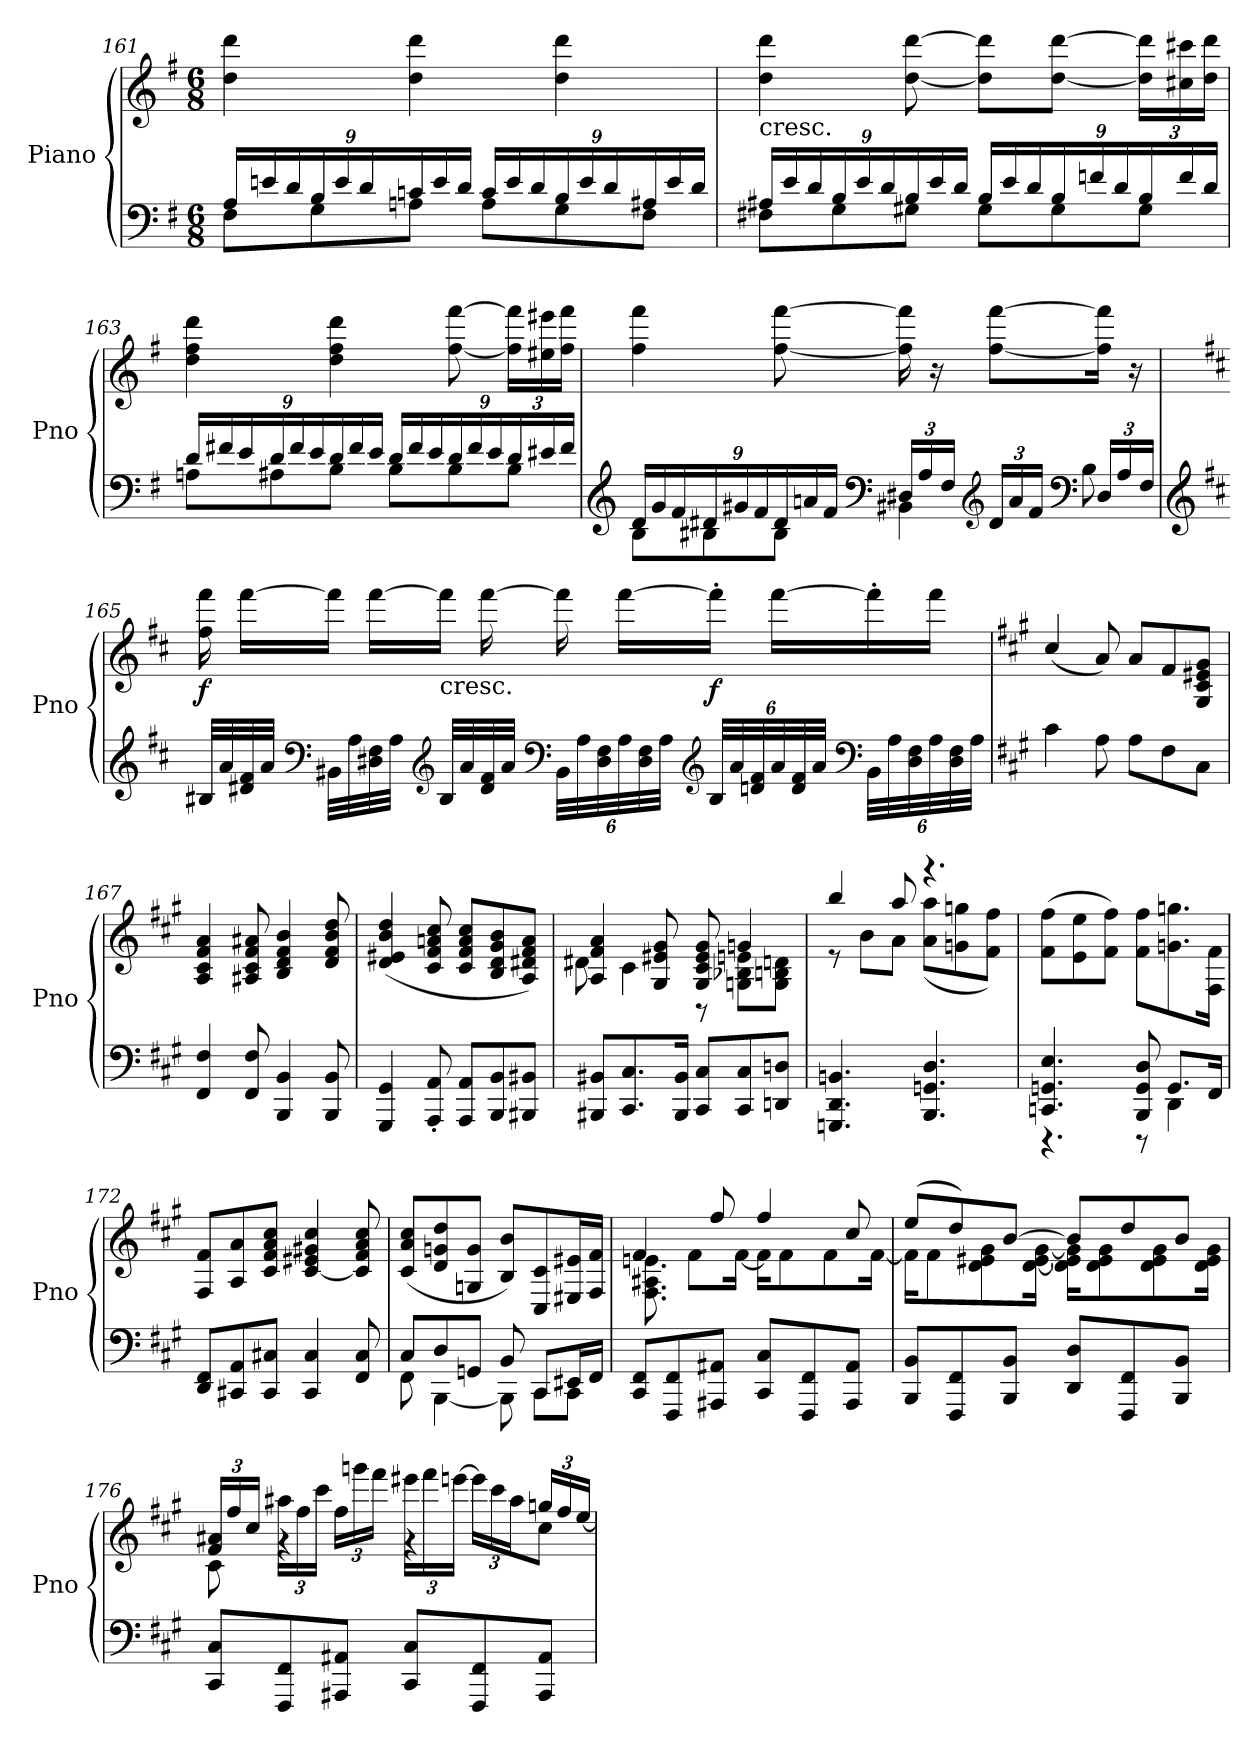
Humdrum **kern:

**kern	**kern	**dynam
*part1	*part1	*part1
*staff2	*staff1	*staff1/2
*I"Piano	*	*
*I'Pno	*	*
!!LO:PB:g=z
*clefF4	*clefG2	*
*k[f#]	*k[f#]	*
*M6/8	*M6/8	*
*Xbrackettup	*	*
=161	=161	=161
*^	*	*
24A/LL	8F#\L	4dd\ 4ddd\	.
24en/	.	.	.
24d/	.	.	.
24B/	8G\	.	.
24e/	.	.	.
24d/	.	.	.
24cn/	8An\J	4dd\ 4ddd\	.
24e/	.	.	.
24d/JJ	.	.	.
24c/LL	8A\L	.	.
24e/	.	.	.
24d/	.	.	.
24B/	8G\	4dd\ 4ddd\	.
24e/	.	.	.
24d/	.	.	.
24A#X/	8F#\J	.	.
24e/	.	.	.
24d/JJ	.	.	.
!!LO:LB:g=z
=162	=162	=162	=162
!	!	!LO:TX:b:t=cresc.	!
24A#X/LL	8F#X\L	4dd\ 4ddd\	.
24e/	.	.	.
24d/	.	.	.
24B/	8G\	.	.
24e/	.	.	.
24d/	.	.	.
24B/	8G#X\J	[8dd\ [8ddd\	.
24e/	.	.	.
24d/JJ	.	.	.
24B/LL	8G#\L	8dd\] 8ddd\]L	.
24e/	.	.	.
24d/	.	.	.
24B/	8G#\	[8dd\ [8ddd\J	.
24fn/	.	.	.
24d/	.	.	.
*	*	*Xbrackettup	*
24B/	8G#\J	24dd\] 24ddd\]LL	.
24f/	.	24cc#X\ 24ccc#X\	.
24d/JJ	.	24dd\ 24ddd\JJ	.
!!LO:LB:g=z
=163	=163	=163	=163
24d/LL	8An\L	4dd\ 4ff#\ 4ddd\	.
24f#X/	.	.	.
24e/	.	.	.
24d/	8A#X\	.	.
24f#/	.	.	.
24e/	.	.	.
24d/	8B\J	4dd\ 4ff#\ 4ddd\	.
24f#/	.	.	.
24e/JJ	.	.	.
24d/LL	8B\L	.	.
24f#/	.	.	.
24e/	.	.	.
24d/	8B\	[8ff#\ [8fff#\	.
24f#/	.	.	.
24e/	.	.	.
24d/	8B\J	24ff#\] 24fff#\]LL	.
24e#X/	.	24ee#X\ 24eee#X\	.
24f#/JJ	.	24ff#\ 24fff#\JJ	.
!!LO:LB:g=z
=164	=164	=164	=164
*clefG2	*	*	*
24d/LL	8B\L	4ff#\ 4fff#\	.
24g/	.	.	.
24f#/	.	.	.
24d#X/	8B#X\	.	.
24g#X/	.	.	.
24f#/	.	.	.
24d#/	8B#\J	[8ff#\ [8fff#\	.
24an/	.	.	.
24f#/JJ	.	.	.
*clefF4	*	*	*
24D#X/LL	4BB#X\	16ff#\] 16fff#\]	.
24A/	.	.	.
.	.	16r	.
24F#/JJ	.	.	.
*clefG2	*	*	*
24d#/LL	.	[8ff#\ [8fff#\L	.
24a/	.	.	.
24f#/JJ	.	.	.
*clefF4	*	*	*
24D#/LL	8B#\	16ff#\] 16fff#\]Jk	.
24A/	.	.	.
.	.	16r	.
24F#/JJ	.	.	.
*v	*v	*	*
!!LO:LB:g=z
=165	=165	=165
*clefG2	*	*
*k[f#c#]	*k[f#c#]	*
!	!	!LO:DY:b
32B#X/LLL	16ff#\ 16fff#\	f
32a/	.	.
32d#X/ 32f#/	[16fff#\LL	.
32a/JJJ	.	.
*clefF4	*	*
32BB#X\LLL	16fff#\JJ]	.
32A\	.	.
32D#X\ 32F#\	[16fff#\LL	.
32A\JJJ	.	.
*clefG2	*	*
!	!LO:TX:b:t=cresc.	!
32B#/LLL	16fff#\JJ]	.
32a/	.	.
32d#/ 32f#/	[16fff#\	.
32a/JJJ	.	.
*clefF4	*	*
48BB#\LLL	16fff#\]	.
48A\	.	.
48D#\ 48F#\	.	.
48A\	[16fff#\LL	.
48D#\ 48F#\	.	.
48A\JJJ	.	.
*clefG2	*	*
!	!	!LO:DY:b
48B#/LLL	16fff#'\JJ]	f
48a/	.	.
48dn/ 48f#/	.	.
48a/	[16fff#\LL	.
48d/ 48f#/	.	.
48a/JJJ	.	.
*clefF4	*	*
48BB#\LLL	16fff#'\]	.
48A\	.	.
48D#\ 48F#\	.	.
48A\	16fff#\JJ	.
48D#\ 48F#\	.	.
48A\JJJ	.	.
!!LO:PB:g=z
=166	=166	=166
*k[f#c#g#]	*k[f#c#g#]	*
4c#\	(<4cc#/	.
8A\	8a/)	.
8A\L	8a/L	.
8F#\	8f#/	.
8C#\J	8G#/ 8c#/ 8e#X/ 8g#/J	.
=167	=167	=167
4FF#/ 4F#/	4A/ 4c#/ 4f#/ 4a/	.
8FF#/ 8F#/	8A#X/ 8c#/ 8f#/ 8a#X/	.
4BBB/ 4BB/	4B/ 4d/ 4f#/ 4b/	.
8BBB/ 8BB/	8d/ 8f#/ 8b/ 8dd/	.
=168	=168	=168
4GGG#/ 4GG#/	(<4d/ 4e#X/ 4b/ 4dd/	.
8AAA/' 8AA/'	8c#/ 8f#/ 8an/ 8cc#/	.
8AAA/ 8AA/L	8c#/ 8f#/ 8a/ 8cc#/L	.
8BBB/ 8BB/	8B/ 8d/ 8g#/ 8b/	.
8BBB#X/ 8BB#X/J	8A/ 8d#X/ 8f#/ 8a/J)	.
=169	=169	=169
*	*^	*
8BBB#X/ 8BB#X/L	4A/ 4f#/ 4a/	8d#X\	.
8.CC#/ 8.C#/	.	4c#\	.
.	8G#/ 8e#X/ 8g#/	.	.
16BBB#/ 16BB#/Jk	.	.	.
8CC#/ 8C#/L	8G#/ 8c#/ 8e#/ 8g#/	8r	.
8CC#/ 8C#/	4gn/	8Gn\ 8B-X\ 8en\L	.
8DDn/ 8Dn/J	.	8G\ 8Bn\ 8dn\J	.
=170	=170	=170	=170
4.GGGn/ 4.DD/ 4.BBn/	4bb/	8r	.
.	.	8b\L	.
.	8aa/	8a\J	.
4.BBB/ 4.GGn/ 4.D/	4.r	(<8a\ 8aa\L	.
.	.	8gn\ 8ggn\	.
.	.	8f#\ 8ff#\J)	.
*	*v	*v	*
!!LO:LB:g=z
=171	=171	=171
*^	*	*
4.CCn/ 4.GGn/ 4.E/	4.r	(>8f#\ 8ff#\L	.
.	.	8e\ 8ee\	.
.	.	8f#\ 8ff#\J)	.
8BBB/ 8GG/ 8D/	8r	8f#\ 8ff#\L	.
8.GG/L	4DD\	8.gn\ 8.ggn\	.
16FF#/Jk	.	16F#\ 16f#\Jk	.
*v	*v	*	*
=172	=172	=172
8DD/ 8FF#/L	8F#/ 8f#/L	.
8CC#X/ 8AA/	8A/ 8a/	.
8CC#/ 8C#X/J	8c#/ 8f#/ 8a/ 8cc#/J	.
4CC#/ 4C#/	[4c#/ 4e#X/ 4g#X/ 4cc#/	.
8FF#/ 8C#/	8c#/] 8f#/ 8a/ 8cc#/	.
=173	=173	=173
*^	*	*
8C#/L	8FF#\	(<8c#/ 8a/ 8cc#/L	.
8D/	[4BBB\	8d/ 8gn/ 8dd/	.
8GGn/J	.	8Gn/ 8g/J	.
8BB/	8BBB\]	8B/ 8b/L)	.
8CC#/L	8CC#\L	8C#/ 8c#/	.
16EE#X/L	8CC#\J	16E#X/ 16e#X/L	.
16FF#/JJ	.	16F#/ 16f#/JJ	.
*v	*v	*	*
=174	=174	=174
*	*^	*
8CC#/ 8FF#/L	4f#/	8.F#\ 8.A#X\ 8.en\	.
8FFF#/ 8FF#/	.	.	.
.	.	8f#\L	.
8AAA#X/ 8AA#X/J	8ff#/	.	.
.	.	[16f#\Jk	.
8CC#/ 8C#/L	4ff#/	16f#\KL]	.
.	.	8f#\	.
8FFF#/ 8FF#/	.	.	.
.	.	8f#\	.
8AAA#/ 8AA#/J	8cc#/	.	.
.	.	[16f#\Jk	.
!!LO:LB:g=z	!!
=175	=175	=175	=175
8BBB/ 8BB/L	(>8ee/L	16f#\KL]	.
.	.	8f#\	.
8FFF#/ 8FF#/	8dd/)	.	.
.	.	8d\ 8e#X\ 8g#\	.
8BBB/ 8BB/J	[8b/J	.	.
.	.	[16d\ [16e#\ [16g#\Jk	.
8DD/ 8D/L	8b/L]	16d\] 16e#\] 16g#\]KL	.
.	.	8d\ 8e#\ 8g#\	.
8FFF#/ 8FF#/	8dd/	.	.
.	.	8d\ 8e#\ 8g#\	.
8BBB/ 8BB/J	8b/J	.	.
.	.	16d\ 16e#\ 16g#\Jk	.
=176	=176	=176	=176
8CC#/ 8C#/L	8c#\	24f#/ 24a#X/LL	.
.	.	24ff#/	.
.	.	24cc#/JJ	.
8FFF#/ 8FF#/	24aa#X\LL	4r	.
.	24ff#\	.	.
.	24ccc#\JJ	.	.
8AAA#X/ 8AA#X/J	24ff#\LL	.	.
.	24gggn\	.	.
.	24fff#\JJ	.	.
8CC#/ 8C#/L	24eee#X\LL	4r	.
.	24fff#\	.	.
.	[24eeen\JJ	.	.
8FFF#/ 8FF#/	24eee\LL]	.	.
.	24ccc#\	.	.
.	24aa#\J	.	.
8AAA#/ 8AA#/J	8cc#\J	24ggn/LL	.
.	.	24ff#/	.
.	.	[24ee/JJ	.
*	*v	*v	*
=	=	=
*-	*-	*-
